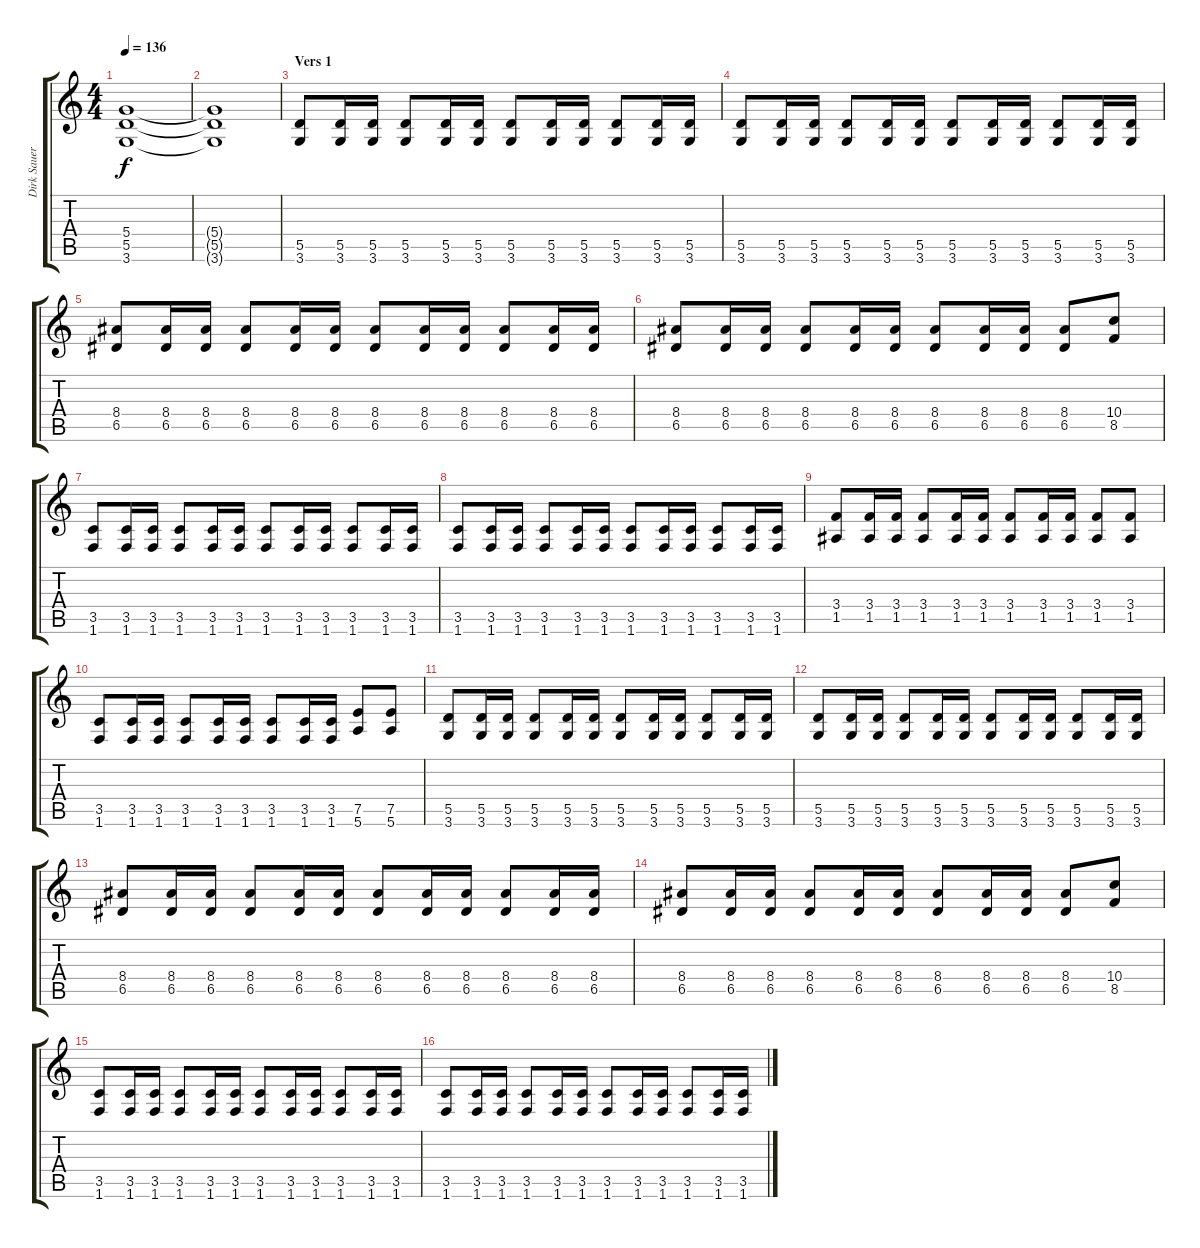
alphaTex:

\track ("Dirk Sauer" "Dirk Sauer") {instrument distortionguitar}
\staff {score tabs}
\tuning (E4 B3 G3 D3 A2 E2) {hide}
\ts (4 4)
\tempo 136
\clef g2
\ks c
(5.4 5.5 3.6).1{dy f} |
(5.4{t} 5.5{t} 3.6{t}).1 |
\section ("" "Vers 1")
(5.5 3.6).8 (5.5 3.6).16 (5.5 3.6).16 (5.5 3.6).8 (5.5 3.6).16 (5.5 3.6).16 (5.5 3.6).8 (5.5 3.6).16 (5.5 3.6).16 (5.5 3.6).8 (5.5 3.6).16 (5.5 3.6).16 |
(5.5 3.6).8 (5.5 3.6).16 (5.5 3.6).16 (5.5 3.6).8 (5.5 3.6).16 (5.5 3.6).16 (5.5 3.6).8 (5.5 3.6).16 (5.5 3.6).16 (5.5 3.6).8 (5.5 3.6).16 (5.5 3.6).16 |
(8.4 6.5).8 (8.4 6.5).16 (8.4 6.5).16 (8.4 6.5).8 (8.4 6.5).16 (8.4 6.5).16 (8.4 6.5).8 (8.4 6.5).16 (8.4 6.5).16 (8.4 6.5).8 (8.4 6.5).16 (8.4 6.5).16 |
(8.4 6.5).8 (8.4 6.5).16 (8.4 6.5).16 (8.4 6.5).8 (8.4 6.5).16 (8.4 6.5).16 (8.4 6.5).8 (8.4 6.5).16 (8.4 6.5).16 (8.4 6.5).8 (10.4 8.5).8 |
(3.5 1.6).8 (3.5 1.6).16 (3.5 1.6).16 (3.5 1.6).8 (3.5 1.6).16 (3.5 1.6).16 (3.5 1.6).8 (3.5 1.6).16 (3.5 1.6).16 (3.5 1.6).8 (3.5 1.6).16 (3.5 1.6).16 |
(3.5 1.6).8 (3.5 1.6).16 (3.5 1.6).16 (3.5 1.6).8 (3.5 1.6).16 (3.5 1.6).16 (3.5 1.6).8 (3.5 1.6).16 (3.5 1.6).16 (3.5 1.6).8 (3.5 1.6).16 (3.5 1.6).16 |
(3.4 1.5).8 (3.4 1.5).16 (3.4 1.5).16 (3.4 1.5).8 (3.4 1.5).16 (3.4 1.5).16 (3.4 1.5).8 (3.4 1.5).16 (3.4 1.5).16 (3.4 1.5).8 (3.4 1.5).8 |
(3.5 1.6).8 (3.5 1.6).16 (3.5 1.6).16 (3.5 1.6).8 (3.5 1.6).16 (3.5 1.6).16 (3.5 1.6).8 (3.5 1.6).16 (3.5 1.6).16 (7.5 5.6).8 (7.5 5.6).8 |
(5.5 3.6).8 (5.5 3.6).16 (5.5 3.6).16 (5.5 3.6).8 (5.5 3.6).16 (5.5 3.6).16 (5.5 3.6).8 (5.5 3.6).16 (5.5 3.6).16 (5.5 3.6).8 (5.5 3.6).16 (5.5 3.6).16 |
(5.5 3.6).8 (5.5 3.6).16 (5.5 3.6).16 (5.5 3.6).8 (5.5 3.6).16 (5.5 3.6).16 (5.5 3.6).8 (5.5 3.6).16 (5.5 3.6).16 (5.5 3.6).8 (5.5 3.6).16 (5.5 3.6).16 |
(8.4 6.5).8 (8.4 6.5).16 (8.4 6.5).16 (8.4 6.5).8 (8.4 6.5).16 (8.4 6.5).16 (8.4 6.5).8 (8.4 6.5).16 (8.4 6.5).16 (8.4 6.5).8 (8.4 6.5).16 (8.4 6.5).16 |
(8.4 6.5).8 (8.4 6.5).16 (8.4 6.5).16 (8.4 6.5).8 (8.4 6.5).16 (8.4 6.5).16 (8.4 6.5).8 (8.4 6.5).16 (8.4 6.5).16 (8.4 6.5).8 (10.4 8.5).8 |
(3.5 1.6).8 (3.5 1.6).16 (3.5 1.6).16 (3.5 1.6).8 (3.5 1.6).16 (3.5 1.6).16 (3.5 1.6).8 (3.5 1.6).16 (3.5 1.6).16 (3.5 1.6).8 (3.5 1.6).16 (3.5 1.6).16 |
(3.5 1.6).8 (3.5 1.6).16 (3.5 1.6).16 (3.5 1.6).8 (3.5 1.6).16 (3.5 1.6).16 (3.5 1.6).8 (3.5 1.6).16 (3.5 1.6).16 (3.5 1.6).8 (3.5 1.6).16 (3.5 1.6).16
